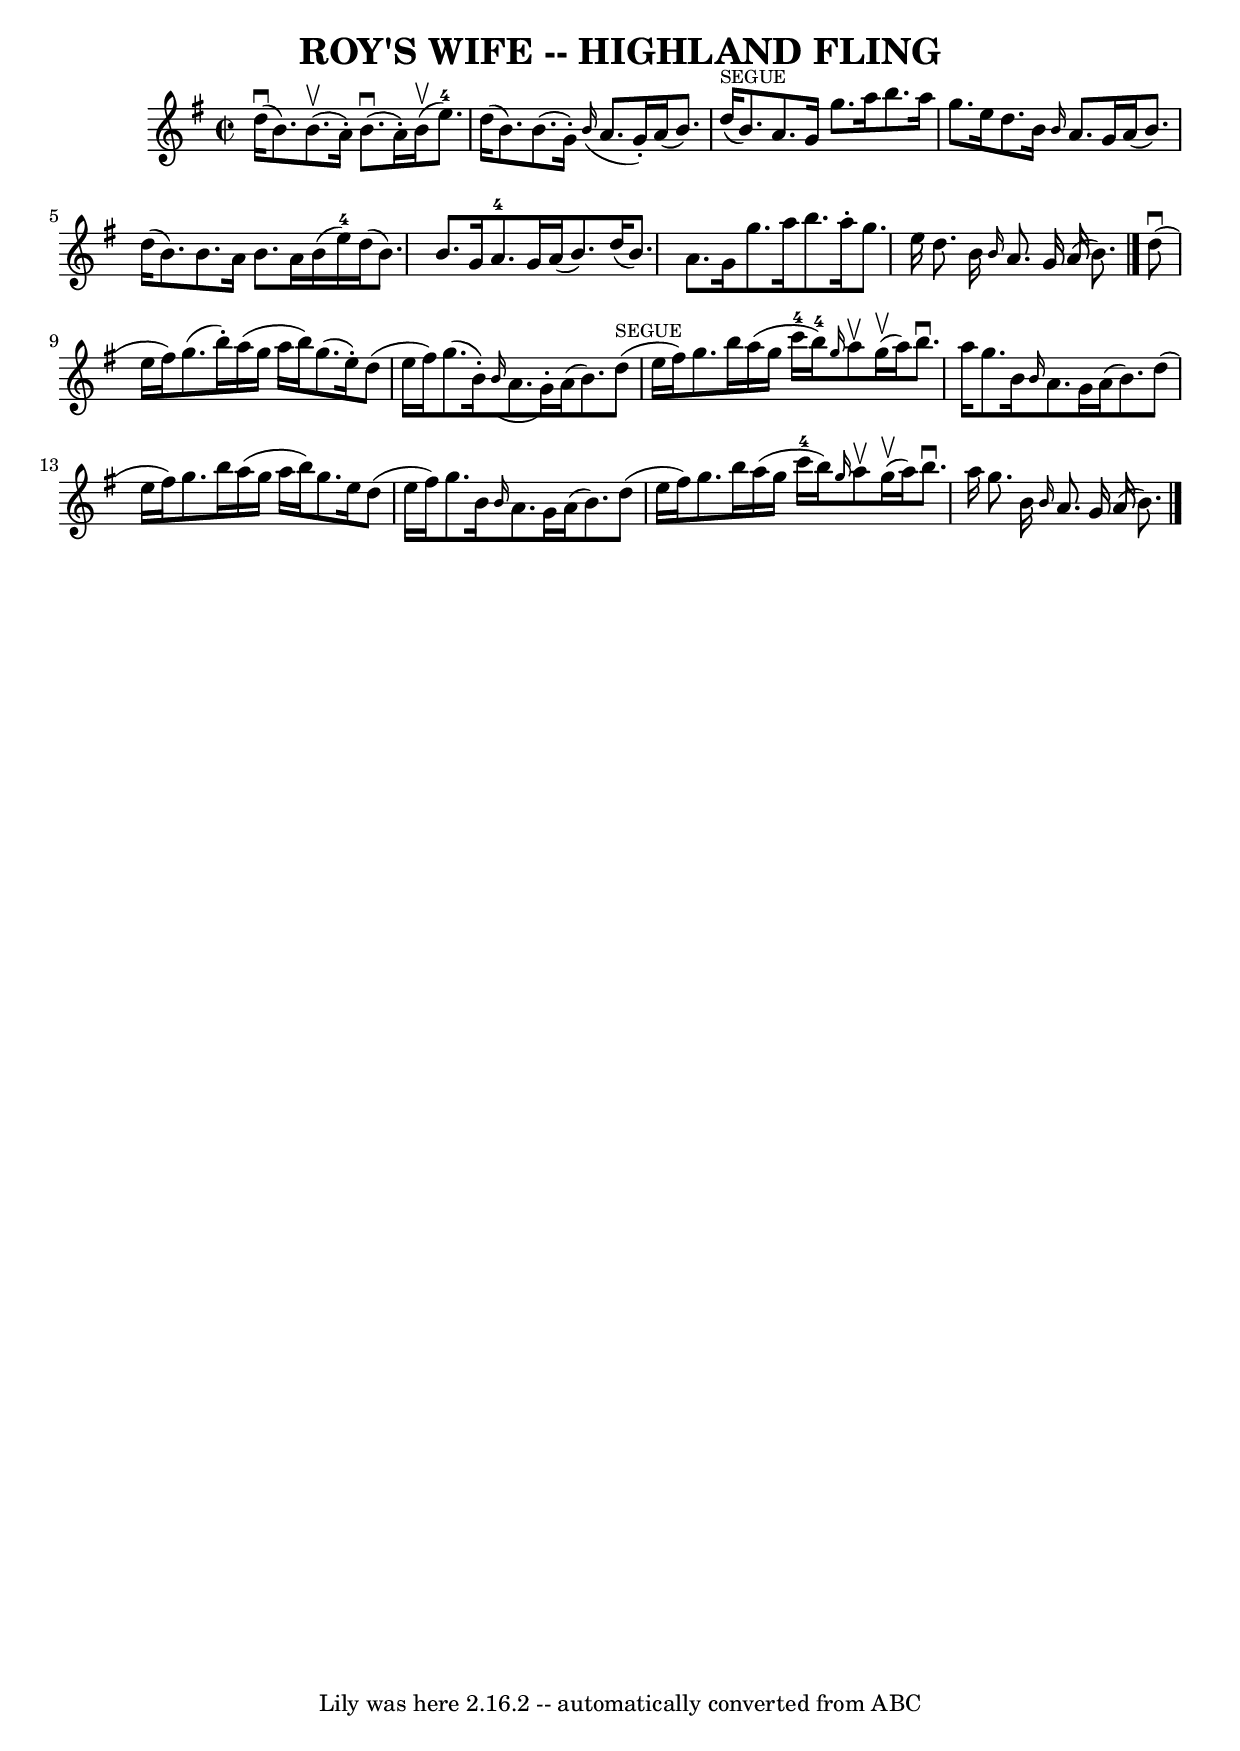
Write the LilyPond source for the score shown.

\version "2.16.2"
\include "Mammoth.ily"
\header {
  %% book = "Ryan's Mammoth Collection of Fiddle Tunes"
  crossRefNumber = "1"
  footnotes = ""
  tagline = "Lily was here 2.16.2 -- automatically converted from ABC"
  title = "ROY'S WIFE -- HIGHLAND FLING"

}
voicedefault =  {


  \override Staff.TimeSignature #'style = #'C
  \time 2/2 
  \key g \major
  d''16 (^\downbow b'8.) b'8. (^\upbow   
  a'16-.) b'8. (^\downbow a'16-.) b'16 (^\upbow e''8.-4)   
  |
  d''16 (b'8.) b'8. (g'16-.)   \grace { b'16 (
				       }   
  a'8. g'16-.) a'16 (b'8.)   |
  d''16^\segue(b'8.) a'8. g'16 g''8. a''16 b''8. a''16    |
  g''8.    
  e''16 d''8. b'16  \grace { b'16  
			   } a'8. g'16 a'16 (b'8.) 
  |
  d''16 (b'8.) b'8. a'16 b'8. a'16 b'16 (
  e''16-4)   |
  d''16 (b'8.) b'8. g'16 a'8.-4   
  g'16 a'16 (b'8.)   |
  d''16 (b'8.) a'8. g'16    
  g''8. a''16 b''8. a''16-.   |
  g''8. e''16 d''8.    
  b'16  \grace { b'16  
	       } a'8. g'16 a'16 (b'8.)   \bar "|."       
  d''8 (^\downbow e''16 fis''16) g''8. (b''16-.) a''16 (
  g''16 a''16 b''16) g''8. (e''16-.)   |
  d''8 (e''16 
  fis''16) g''8. (b'16-.)   \grace { b'16 (
				    } a'8. g'16-.) a'16 (b'8.)   |
  d''8^\segue(e''16 fis''16)   
  g''8. b''16 a''16 (g''16 c'''16-4 b''16-4) \grace {    
    g''16  
  } a''8^\upbow g''16 (^\upbow a''16)   |
  b''8.^\downbow a''16 g''8. b'16  \grace { b'16  
				     } a'8. g'16 a'16 
  (b'8.)   |
  d''8 (e''16 fis''16) g''8. b''16    
  a''16 (g''16 a''16 b''16) g''8. e''16    |
  d''8 (
  e''16 fis''16) g''8. b'16  \grace { b'16  
				    } a'8. g'16    
  a'16 (b'8.)   |
  d''8 (e''16 fis''16) g''8. b''16 
  a''16 (g''16 c'''16-4 b''16) \grace { g''16  
				      } a''8^\upbow g''16 (^\upbow a''16)   |
  b''8.^\downbow a''16    
  g''8. b'16  \grace { b'16  
		     } a'8. g'16 a'16 (b'8.)   
  \bar "|."   

}

\score{
  <<

    \context Staff="default"
    {
      \voicedefault 
      
    }

  >>
  \layout {
    
  }
  \midi {
  }

}
